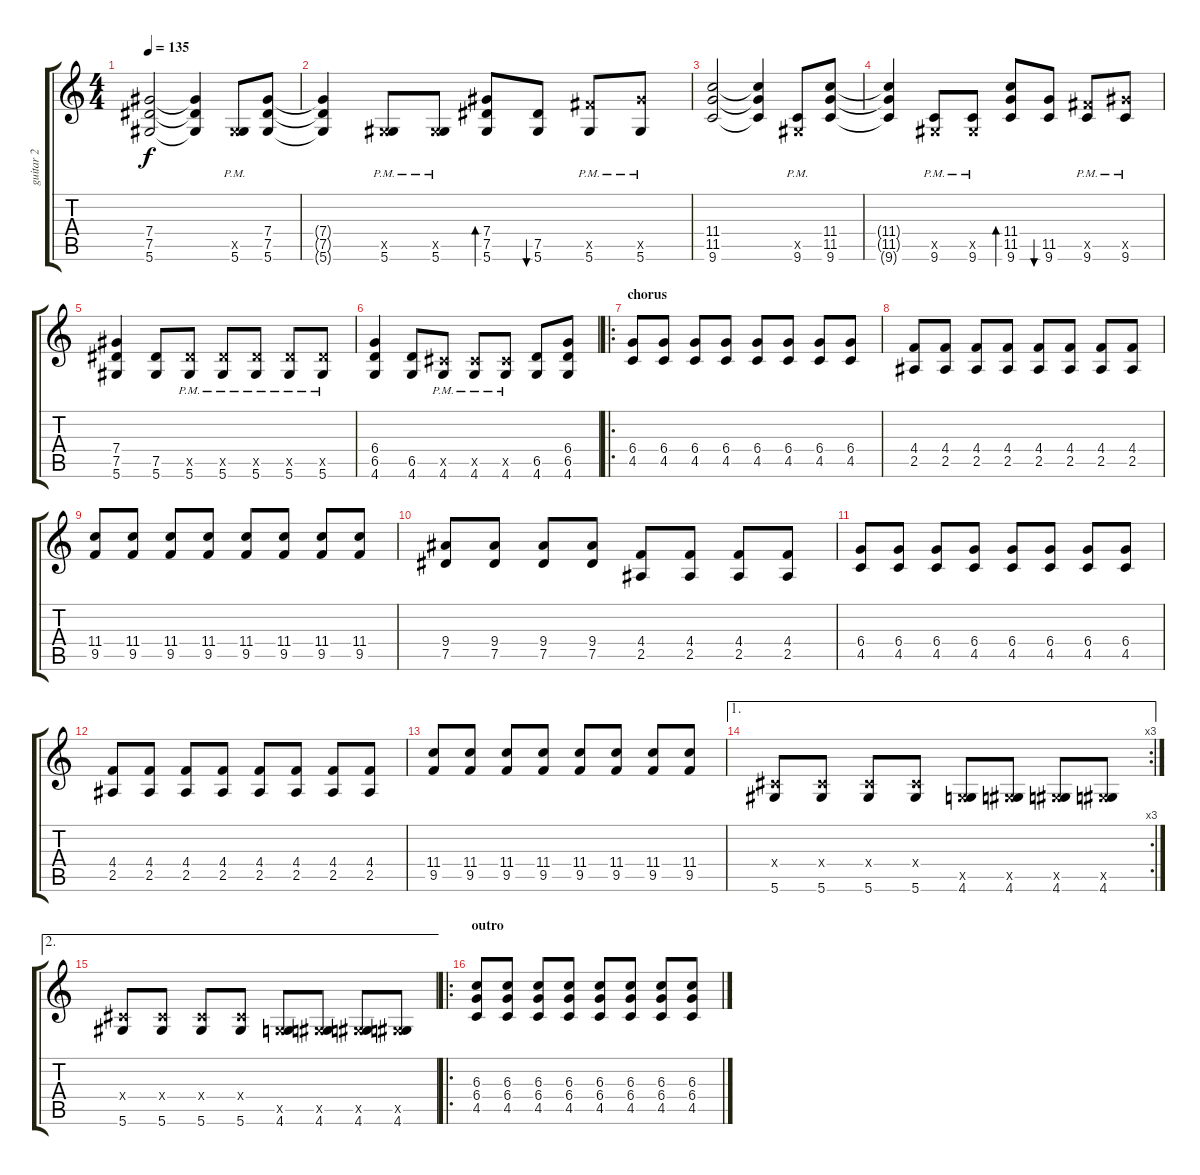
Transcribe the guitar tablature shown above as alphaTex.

\track ("guitar 2" "guitar 2") {instrument distortionguitar}
\staff {score tabs}
\tuning (Eb4 Bb3 Gb3 Db3 Ab2 Eb2) {hide}
\ts (4 4)
\tempo 135
\clef g2
\ks c
(7.4 7.5 5.6).2{dy f} (7.4{t} 7.5{t} 5.6{t}).4 (0.5{x} 5.6{pm}).8 (7.4 7.5 5.6).8 |
(7.4{t} 7.5{t} 5.6{t}).4 (0.5{x} 5.6{pm}).8 (0.5{x} 5.6{pm}).8 (7.4 7.5 5.6).8{bd 120} (7.5 5.6).8{bu 120} (10.5{x} 5.6{pm}).8 (12.5{x} 5.6{pm}).8 |
(11.4 11.5 9.6).2 (11.4{t} 11.5{t} 9.6{t}).4 (0.5{x} 9.6{pm}).8 (11.4 11.5 9.6).8 |
(11.4{t} 11.5{t} 9.6{t}).4 (0.5{x} 9.6{pm}).8 (0.5{x} 9.6{pm}).8 (11.4 11.5 9.6).8{bd 120} (11.5 9.6).8{bu 120} (10.5{x} 9.6{pm}).8 (12.5{x} 9.6{pm}).8 |
(7.4 7.5 5.6).4 (7.5 5.6).8 (7.5{x} 5.6{pm}).8 (7.5{x} 5.6{pm}).8 (7.5{x} 5.6{pm}).8 (7.5{x} 5.6{pm}).8 (7.5{x} 5.6{pm}).8 |
(6.4 6.5 4.6).4 (6.5 4.6).8 (5.5{x} 4.6{pm}).8 (5.5{x} 4.6{pm}).8 (5.5{x} 4.6{pm}).8 (6.5 4.6).8 (6.4 6.5 4.6).8 |
\ro
\section ("" "chorus")
(6.4 4.5).8 (6.4 4.5).8 (6.4 4.5).8 (6.4 4.5).8 (6.4 4.5).8 (6.4 4.5).8 (6.4 4.5).8 (6.4 4.5).8 |
(4.4 2.5).8 (4.4 2.5).8 (4.4 2.5).8 (4.4 2.5).8 (4.4 2.5).8 (4.4 2.5).8 (4.4 2.5).8 (4.4 2.5).8 |
(11.4 9.5).8 (11.4 9.5).8 (11.4 9.5).8 (11.4 9.5).8 (11.4 9.5).8 (11.4 9.5).8 (11.4 9.5).8 (11.4 9.5).8 |
(9.4 7.5).8 (9.4 7.5).8 (9.4 7.5).8 (9.4 7.5).8 (4.4 2.5).8 (4.4 2.5).8 (4.4 2.5).8 (4.4 2.5).8 |
(6.4 4.5).8 (6.4 4.5).8 (6.4 4.5).8 (6.4 4.5).8 (6.4 4.5).8 (6.4 4.5).8 (6.4 4.5).8 (6.4 4.5).8 |
(4.4 2.5).8 (4.4 2.5).8 (4.4 2.5).8 (4.4 2.5).8 (4.4 2.5).8 (4.4 2.5).8 (4.4 2.5).8 (4.4 2.5).8 |
(11.4 9.5).8 (11.4 9.5).8 (11.4 9.5).8 (11.4 9.5).8 (11.4 9.5).8 (11.4 9.5).8 (11.4 9.5).8 (11.4 9.5).8 |
\ae 1
\rc 3
(0.4{x} 5.6).8 (0.4{x} 5.6).8 (0.4{x} 5.6).8 (0.4{x} 5.6).8 (0.5{x} 4.6).8 (0.5{x} 4.6).8 (0.5{x} 4.6).8 (0.5{x} 4.6).8 |
\ae 2
(0.4{x} 5.6).8 (0.4{x} 5.6).8 (0.4{x} 5.6).8 (0.4{x} 5.6).8 (0.5{x} 4.6).8 (0.5{x} 4.6).8 (0.5{x} 4.6).8 (0.5{x} 4.6).8 |
\ro
\section ("" "outro")
(6.3 6.4 4.5).8 (6.3 6.4 4.5).8 (6.3 6.4 4.5).8 (6.3 6.4 4.5).8 (6.3 6.4 4.5).8 (6.3 6.4 4.5).8 (6.3 6.4 4.5).8 (6.3 6.4 4.5).8
